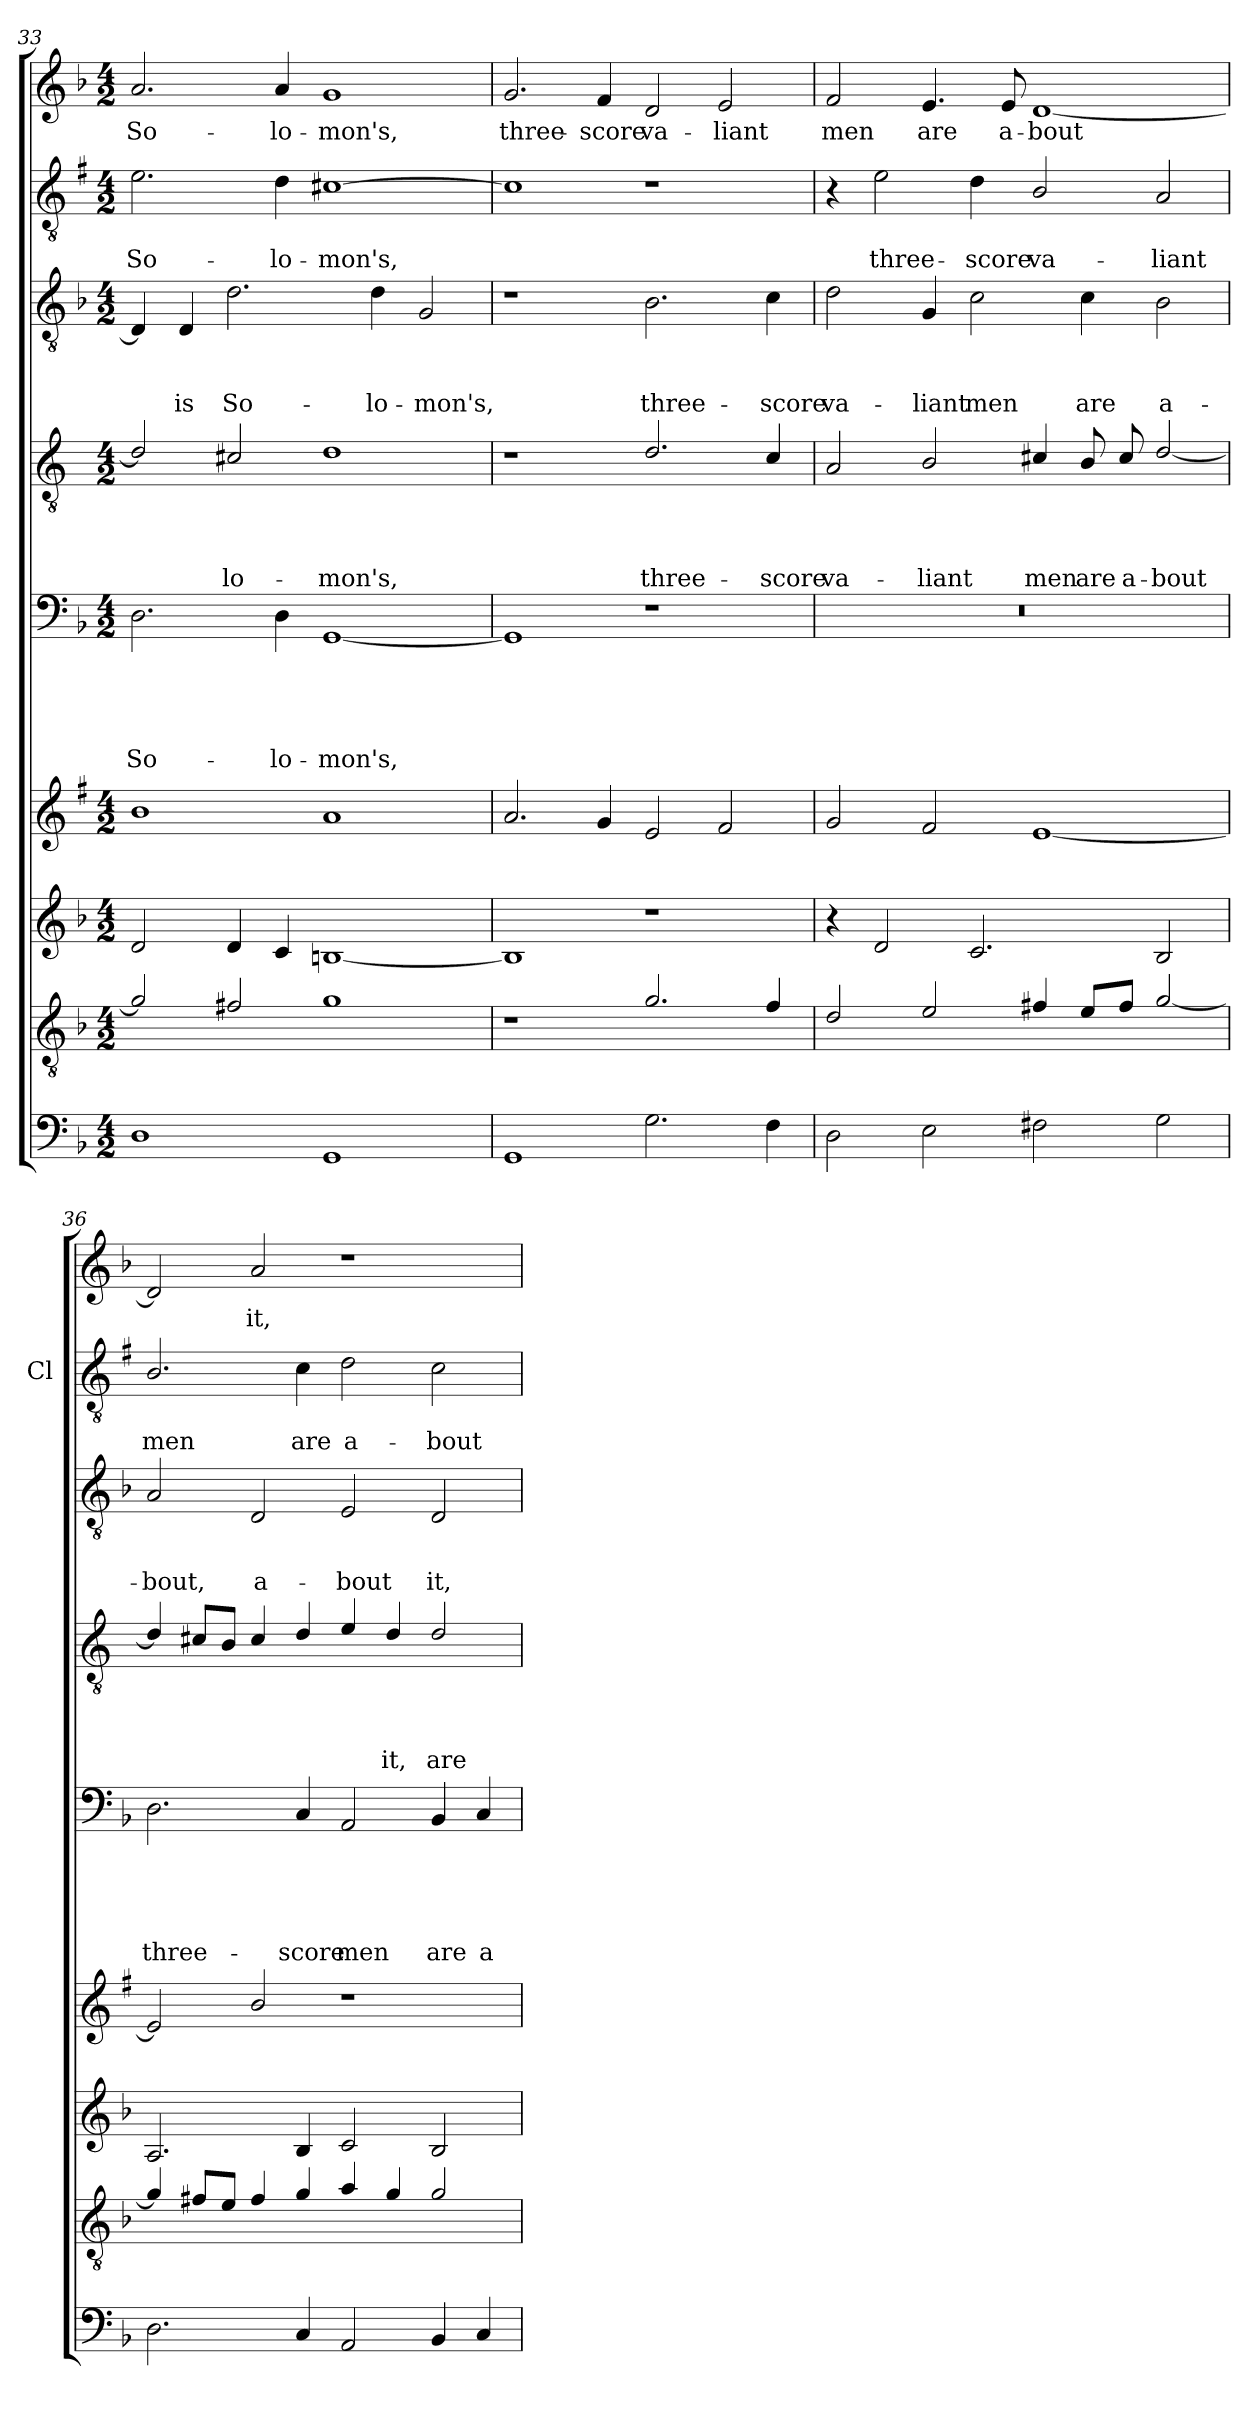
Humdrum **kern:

**kern	**kern	**kern	**kern	**kern	**text	**text	**text	**text	**text	**kern	**text	**text	**text	**text	**kern	**text	**text	**text	**kern	**text	**text	**kern	**text
*part9	*part8	*part7	*part6	*part5	*part5	*part5	*part5	*part5	*part5	*part4	*part4	*part4	*part4	*part4	*part3	*part3	*part3	*part3	*part2	*part2	*part2	*part1	*part1
*staff9	*staff8	*staff7	*staff6	*staff5	*staff5	*staff5	*staff5	*staff5	*staff5	*staff4	*staff4	*staff4	*staff4	*staff4	*staff3	*staff3	*staff3	*staff3	*staff2	*staff2	*staff2	*staff1	*staff1
*	*	*	*	*	*	*	*	*	*	*	*	*	*	*	*	*	*	*	*I'Cl	*	*	*	*
*clefF4	*clefGv2	*clefG2	*clefG2	*clefF4	*	*	*	*	*	*clefGv2	*	*	*	*	*clefGv2	*	*	*	*clefGv2	*	*	*clefG2	*
*	*ITrd8c14	*	*ITrd1c2	*	*	*	*	*	*	*ITrd4c7	*	*	*	*	*	*	*	*	*ITrd1c2	*	*	*	*
*k[b-]	*k[b-]	*k[b-]	*k[b-]	*k[b-]	*	*	*	*	*	*k[b-]	*	*	*	*	*k[b-]	*	*	*	*k[b-]	*	*	*k[b-]	*
*d:	*d:	*d:	*d:	*d:	*	*	*	*	*	*d:	*	*	*	*	*d:	*	*	*	*d:	*	*	*d:	*
*M4/2	*M4/2	*M4/2	*M4/2	*M4/2	*	*	*	*	*	*M4/2	*	*	*	*	*M4/2	*	*	*	*M4/2	*	*	*M4/2	*
=33	=33	=33	=33	=33	=33	=33	=33	=33	=33	=33	=33	=33	=33	=33	=33	=33	=33	=33	=33	=33	=33	=33	=33
!	!	!	!	!	!	!	!	!	!LO:LY:b	!	!	!	!	!	!	!	!	!	!	!	!LO:LY:b	!	!LO:LY:b
1D	2G/]	2d/	1a	2.D\	.	.	.	.	So-	2G/]	.	.	.	.	4D/]	.	.	.	2.d\	.	So-	2.a/	So-
!	!	!	!	!	!	!	!	!	!	!	!	!	!	!	!	!	!	!LO:LY:b	!	!	!	!	!
.	.	.	.	.	.	.	.	.	.	.	.	.	.	.	4D/	.	.	is	.	.	.	.	.
!	!	!	!	!	!	!	!	!	!	!	!	!	!	!LO:LY:b	!	!	!	!LO:LY:b	!	!	!	!	!
.	2F#X/	4d/	.	.	.	.	.	.	.	2F#X/	.	.	.	-lo-	2.d\	.	.	So-	.	.	.	.	.
!	!	!	!	!	!	!	!	!	!LO:LY:b	!	!	!	!	!	!	!	!	!	!	!	!LO:LY:b	!	!LO:LY:b
.	.	4c/	.	4D\	.	.	.	.	-lo-	.	.	.	.	.	.	.	.	.	4c\	.	-lo-	4a/	-lo-
!	!	!	!	!	!	!	!	!	!LO:LY:b	!	!	!	!	!LO:LY:b	!	!	!	!	!	!	!LO:LY:b	!	!LO:LY:b
1GG	1G	[1Bn	1g	[1GG	.	.	.	.	-mon's,	1G	.	.	.	-mon's,	.	.	.	.	[1Bn	.	-mon's,	1g	-mon's,
!	!	!	!	!	!	!	!	!	!	!	!	!	!	!	!	!	!	!LO:LY:b	!	!	!	!	!
.	.	.	.	.	.	.	.	.	.	.	.	.	.	.	4d\	.	.	-lo-	.	.	.	.	.
!	!	!	!	!	!	!	!	!	!	!	!	!	!	!	!	!	!	!LO:LY:b	!	!	!	!	!
.	.	.	.	.	.	.	.	.	.	.	.	.	.	.	2G/	.	.	-mon's,	.	.	.	.	.
!!LO:LB:g=z
=34	=34	=34	=34	=34	=34	=34	=34	=34	=34	=34	=34	=34	=34	=34	=34	=34	=34	=34	=34	=34	=34	=34	=34
!	!	!	!	!	!	!	!	!	!	!	!	!	!	!	!	!	!	!	!	!	!	!	!LO:LY:b
1GG	1r	1B]	2.g/	1GG]	.	.	.	.	.	1r	.	.	.	.	1r	.	.	.	1B]	.	.	2.g/	three-
!	!	!	!	!	!	!	!	!	!	!	!	!	!	!	!	!	!	!	!	!	!	!	!LO:LY:b
.	.	.	4f/	.	.	.	.	.	.	.	.	.	.	.	.	.	.	.	.	.	.	4f/	-score
!	!	!	!	!	!	!	!	!	!	!	!	!	!	!LO:LY:b	!	!	!	!LO:LY:b	!	!	!	!	!LO:LY:b
2.G\	2.G/	1r	2d/	1r	.	.	.	.	.	2.G/	.	.	.	three-	2.B-\	.	.	three-	1r	.	.	2d/	va-
!	!	!	!	!	!	!	!	!	!	!	!	!	!	!	!	!	!	!	!	!	!	!	!LO:LY:b
.	.	.	2e/	.	.	.	.	.	.	.	.	.	.	.	.	.	.	.	.	.	.	2e/	-liant
!	!	!	!	!	!	!	!	!	!	!	!	!	!	!LO:LY:b	!	!	!	!LO:LY:b	!	!	!	!	!
4F\	4F/	.	.	.	.	.	.	.	.	4F/	.	.	.	-score	4c\	.	.	-score	.	.	.	.	.
=35	=35	=35	=35	=35	=35	=35	=35	=35	=35	=35	=35	=35	=35	=35	=35	=35	=35	=35	=35	=35	=35	=35	=35
!	!	!	!	!	!	!	!	!	!	!	!	!	!	!LO:LY:b	!	!	!	!LO:LY:b	!	!	!	!	!LO:LY:b
2D\	2D/	4r	2f/	0r	.	.	.	.	.	2D/	.	.	.	va-	2d\	.	.	va-	4r	.	.	2f/	men
!	!	!	!	!	!	!	!	!	!	!	!	!	!	!	!	!	!	!	!	!	!LO:LY:b	!	!
.	.	2d/	.	.	.	.	.	.	.	.	.	.	.	.	.	.	.	.	2d\	.	three-	.	.
!	!	!	!	!	!	!	!	!	!	!	!	!	!	!LO:LY:b	!	!	!	!LO:LY:b	!	!	!	!	!LO:LY:b
2E\	2E/	.	2e/	.	.	.	.	.	.	2E/	.	.	.	-liant	4G/	.	.	-liant	.	.	.	4.e/	are
!	!	!	!	!	!	!	!	!	!	!	!	!	!	!	!	!	!	!LO:LY:b	!	!	!LO:LY:b	!	!
.	.	2.c/	.	.	.	.	.	.	.	.	.	.	.	.	2c\	.	.	men	4c\	.	-score	.	.
!	!	!	!	!	!	!	!	!	!	!	!	!	!	!	!	!	!	!	!	!	!	!	!LO:LY:b
.	.	.	.	.	.	.	.	.	.	.	.	.	.	.	.	.	.	.	.	.	.	8e/	a-
!	!	!	!	!	!	!	!	!	!	!	!	!	!	!LO:LY:b	!	!	!	!	!	!	!LO:LY:b	!	!LO:LY:b
2F#X\	4F#X/	.	[1d	.	.	.	.	.	.	4F#X/	.	.	.	men	.	.	.	.	2A/	.	va-	[1d	-bout
!	!	!	!	!	!	!	!	!	!	!	!	!	!	!LO:LY:b	!	!	!	!LO:LY:b	!	!	!	!	!
.	8E/L	.	.	.	.	.	.	.	.	8E/	.	.	.	are	4c\	.	.	are	.	.	.	.	.
!	!	!	!	!	!	!	!	!	!	!	!	!	!	!LO:LY:b	!	!	!	!	!	!	!	!	!
.	8F#/J	.	.	.	.	.	.	.	.	8F#/	.	.	.	a-	.	.	.	.	.	.	.	.	.
!	!	!	!	!	!	!	!	!	!	!	!	!	!	!LO:LY:b	!	!	!	!LO:LY:b	!	!	!LO:LY:b	!	!
2G\	[2G/	2B-/	.	.	.	.	.	.	.	[2G/	.	.	.	-bout	2B-\	.	.	a-	2G/	.	-liant	.	.
=36	=36	=36	=36	=36	=36	=36	=36	=36	=36	=36	=36	=36	=36	=36	=36	=36	=36	=36	=36	=36	=36	=36	=36
!	!	!	!	!	!	!	!	!	!LO:LY:b	!	!	!	!	!	!	!	!	!LO:LY:b	!	!	!LO:LY:b	!	!
2.D\	4G/]	2.A/	2d/]	2.D\	.	.	.	.	three-	4G/]	.	.	.	.	2A/	.	.	-bout,	2.A/	.	men	2d/]	.
.	8F#X/L	.	.	.	.	.	.	.	.	8F#X/L	.	.	.	.	.	.	.	.	.	.	.	.	.
.	8E/J	.	.	.	.	.	.	.	.	8E/J	.	.	.	.	.	.	.	.	.	.	.	.	.
!	!	!	!	!	!	!	!	!	!	!	!	!	!	!	!	!	!	!LO:LY:b	!	!	!	!	!LO:LY:b
.	4F#/	.	2a/	.	.	.	.	.	.	4F#/	.	.	.	.	2D/	.	.	a-	.	.	.	2a/	it,
!	!	!	!	!	!	!	!	!	!LO:LY:b	!	!	!	!	!	!	!	!	!	!	!	!LO:LY:b	!	!
4C/	4G/	4B-/	.	4C/	.	.	.	.	-score	4G/	.	.	.	.	.	.	.	.	4B-\	.	are	.	.
!	!	!	!	!	!	!	!	!	!LO:LY:b	!	!	!	!	!	!	!	!	!LO:LY:b	!	!	!LO:LY:b	!	!
2AA/	4A/	2c/	1r	2AA/	.	.	.	.	men	4A/	.	.	.	.	2E/	.	.	-bout	2c\	.	a-	1r	.
!	!	!	!	!	!	!	!	!	!	!	!	!	!	!LO:LY:b	!	!	!	!	!	!	!	!	!
.	4G/	.	.	.	.	.	.	.	.	4G/	.	.	.	it,	.	.	.	.	.	.	.	.	.
!	!	!	!	!	!	!	!	!	!LO:LY:b	!	!	!	!	!LO:LY:b	!	!	!	!LO:LY:b	!	!	!LO:LY:b	!	!
4BB-/	2G/	2B-/	.	4BB-/	.	.	.	.	are	2G/	.	.	.	are	2D/	.	.	it,	2B-\	.	-bout	.	.
!	!	!	!	!	!	!	!	!	!LO:LY:b	!	!	!	!	!	!	!	!	!	!	!	!	!	!
4C/	.	.	.	4C/	.	.	.	.	a-	.	.	.	.	.	.	.	.	.	.	.	.	.	.
=	=	=	=	=	=	=	=	=	=	=	=	=	=	=	=	=	=	=	=	=	=	=	=
*-	*-	*-	*-	*-	*-	*-	*-	*-	*-	*-	*-	*-	*-	*-	*-	*-	*-	*-	*-	*-	*-	*-	*-
